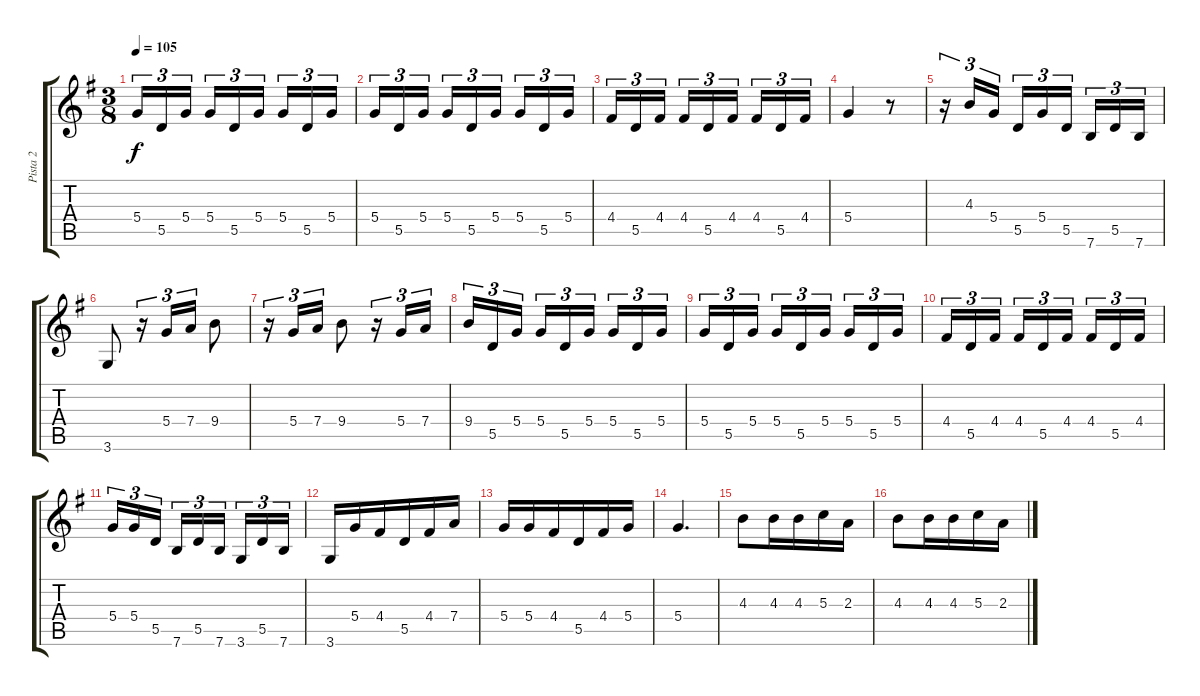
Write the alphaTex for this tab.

\track ("Pista 2" "Pista 2") {instrument acousticguitarsteel}
\staff {score tabs}
\tuning (E4 B3 G3 D3 A2 E2) {hide}
\ts (3 8)
\tempo 105
\clef g2
\ks g
5.4.16{tu (3 2) dy f} 5.5.16{tu (3 2)} 5.4.16{tu (3 2)} 5.4.16{tu (3 2)} 5.5.16{tu (3 2)} 5.4.16{tu (3 2)} 5.4.16{tu (3 2)} 5.5.16{tu (3 2)} 5.4.16{tu (3 2)} |
5.4.16{tu (3 2)} 5.5.16{tu (3 2)} 5.4.16{tu (3 2)} 5.4.16{tu (3 2)} 5.5.16{tu (3 2)} 5.4.16{tu (3 2)} 5.4.16{tu (3 2)} 5.5.16{tu (3 2)} 5.4.16{tu (3 2)} |
4.4.16{tu (3 2)} 5.5.16{tu (3 2)} 4.4.16{tu (3 2)} 4.4.16{tu (3 2)} 5.5.16{tu (3 2)} 4.4.16{tu (3 2)} 4.4.16{tu (3 2)} 5.5.16{tu (3 2)} 4.4.16{tu (3 2)} |
5.4.4 r.8 |
r.16{tu (3 2)} 4.3.16{tu (3 2)} 5.4.16{tu (3 2)} 5.5.16{tu (3 2)} 5.4.16{tu (3 2)} 5.5.16{tu (3 2)} 7.6.16{tu (3 2)} 5.5.16{tu (3 2)} 7.6.16{tu (3 2)} |
3.6.8 r.16{tu (3 2)} 5.4.16{tu (3 2)} 7.4.16{tu (3 2)} 9.4.8 |
r.16{tu (3 2)} 5.4.16{tu (3 2)} 7.4.16{tu (3 2)} 9.4.8 r.16{tu (3 2)} 5.4.16{tu (3 2)} 7.4.16{tu (3 2)} |
9.4.16{tu (3 2)} 5.5.16{tu (3 2)} 5.4.16{tu (3 2)} 5.4.16{tu (3 2)} 5.5.16{tu (3 2)} 5.4.16{tu (3 2)} 5.4.16{tu (3 2)} 5.5.16{tu (3 2)} 5.4.16{tu (3 2)} |
5.4.16{tu (3 2)} 5.5.16{tu (3 2)} 5.4.16{tu (3 2)} 5.4.16{tu (3 2)} 5.5.16{tu (3 2)} 5.4.16{tu (3 2)} 5.4.16{tu (3 2)} 5.5.16{tu (3 2)} 5.4.16{tu (3 2)} |
4.4.16{tu (3 2)} 5.5.16{tu (3 2)} 4.4.16{tu (3 2)} 4.4.16{tu (3 2)} 5.5.16{tu (3 2)} 4.4.16{tu (3 2)} 4.4.16{tu (3 2)} 5.5.16{tu (3 2)} 4.4.16{tu (3 2)} |
5.4.16{tu (3 2)} 5.4.16{tu (3 2)} 5.5.16{tu (3 2)} 7.6.16{tu (3 2)} 5.5.16{tu (3 2)} 7.6.16{tu (3 2)} 3.6.16{tu (3 2)} 5.5.16{tu (3 2)} 7.6.16{tu (3 2)} |
3.6.16 5.4.16 4.4.16 5.5.16 4.4.16 7.4.16 |
5.4.16 5.4.16 4.4.16 5.5.16 4.4.16 5.4.16 |
5.4.4{d} |
4.3.8 4.3.16 4.3.16 5.3.16 2.3.16 |
4.3.8 4.3.16 4.3.16 5.3.16 2.3.16
